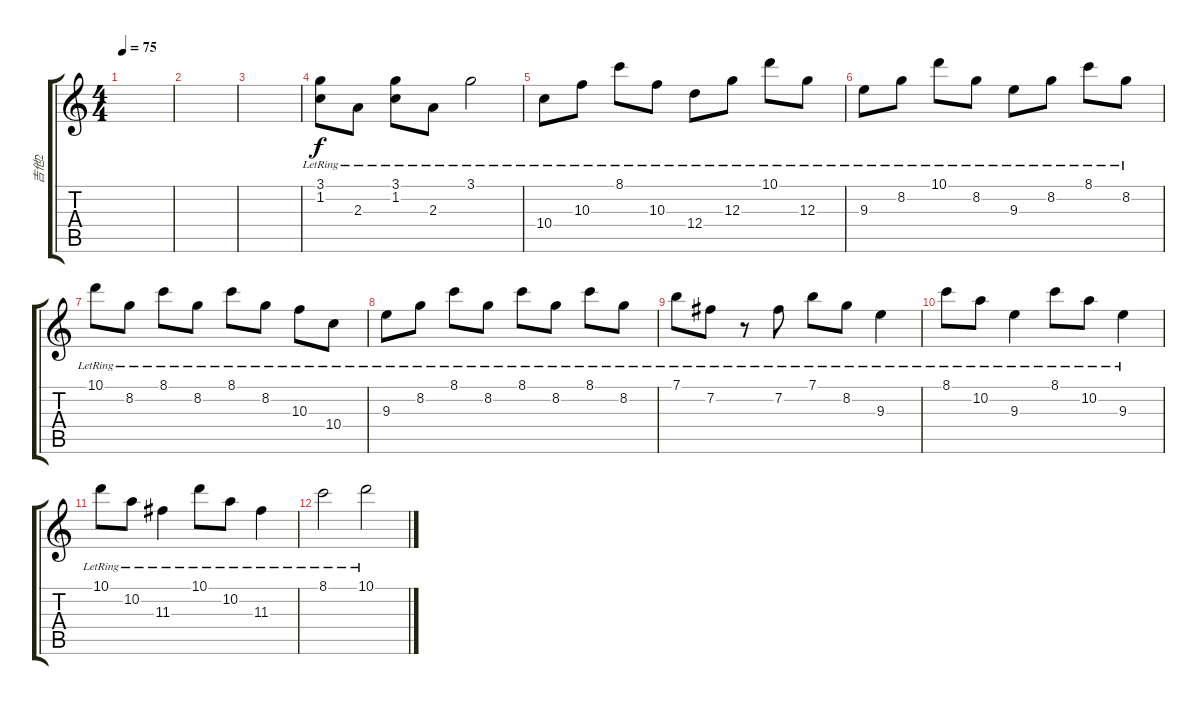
\track ("吉他2" "吉他2") {instrument acousticguitarsteel}
\staff {score tabs}
\tuning (E4 B3 G3 D3 A2 E2) {hide}
\ts (4 4)
\tempo 75
\clef g2
\ks c
|
|
|
(3.1{lr} 1.2{lr}).8 2.3{lr}.8 (3.1{lr} 1.2{lr}).8 2.3{lr}.8 3.1{lr}.2 |
10.4{lr}.8 10.3{lr}.8 8.1{lr}.8 10.3{lr}.8 12.4{lr}.8 12.3{lr}.8 10.1{lr}.8 12.3{lr}.8 |
9.3{lr}.8 8.2{lr}.8 10.1{lr}.8 8.2{lr}.8 9.3{lr}.8 8.2{lr}.8 8.1{lr}.8 8.2{lr}.8 |
10.1{lr}.8 8.2{lr}.8 8.1{lr}.8 8.2{lr}.8 8.1{lr}.8 8.2{lr}.8 10.3{lr}.8 10.4{lr}.8 |
9.3{lr}.8 8.2{lr}.8 8.1{lr}.8 8.2{lr}.8 8.1{lr}.8 8.2{lr}.8 8.1{lr}.8 8.2{lr}.8 |
7.1{lr}.8 7.2{lr}.8 r.8 7.2{lr}.8 7.1{lr}.8 8.2{lr}.8{txt ""} 9.3{lr}.4 |
8.1{lr}.8 10.2{lr}.8 9.3{lr}.4 8.1{lr}.8 10.2{lr}.8 9.3{lr}.4 |
10.1{lr}.8 10.2{lr}.8 11.3{lr}.4 10.1{lr}.8 10.2{lr}.8 11.3{lr}.4 |
8.1{lr}.2 10.1{lr}.2
